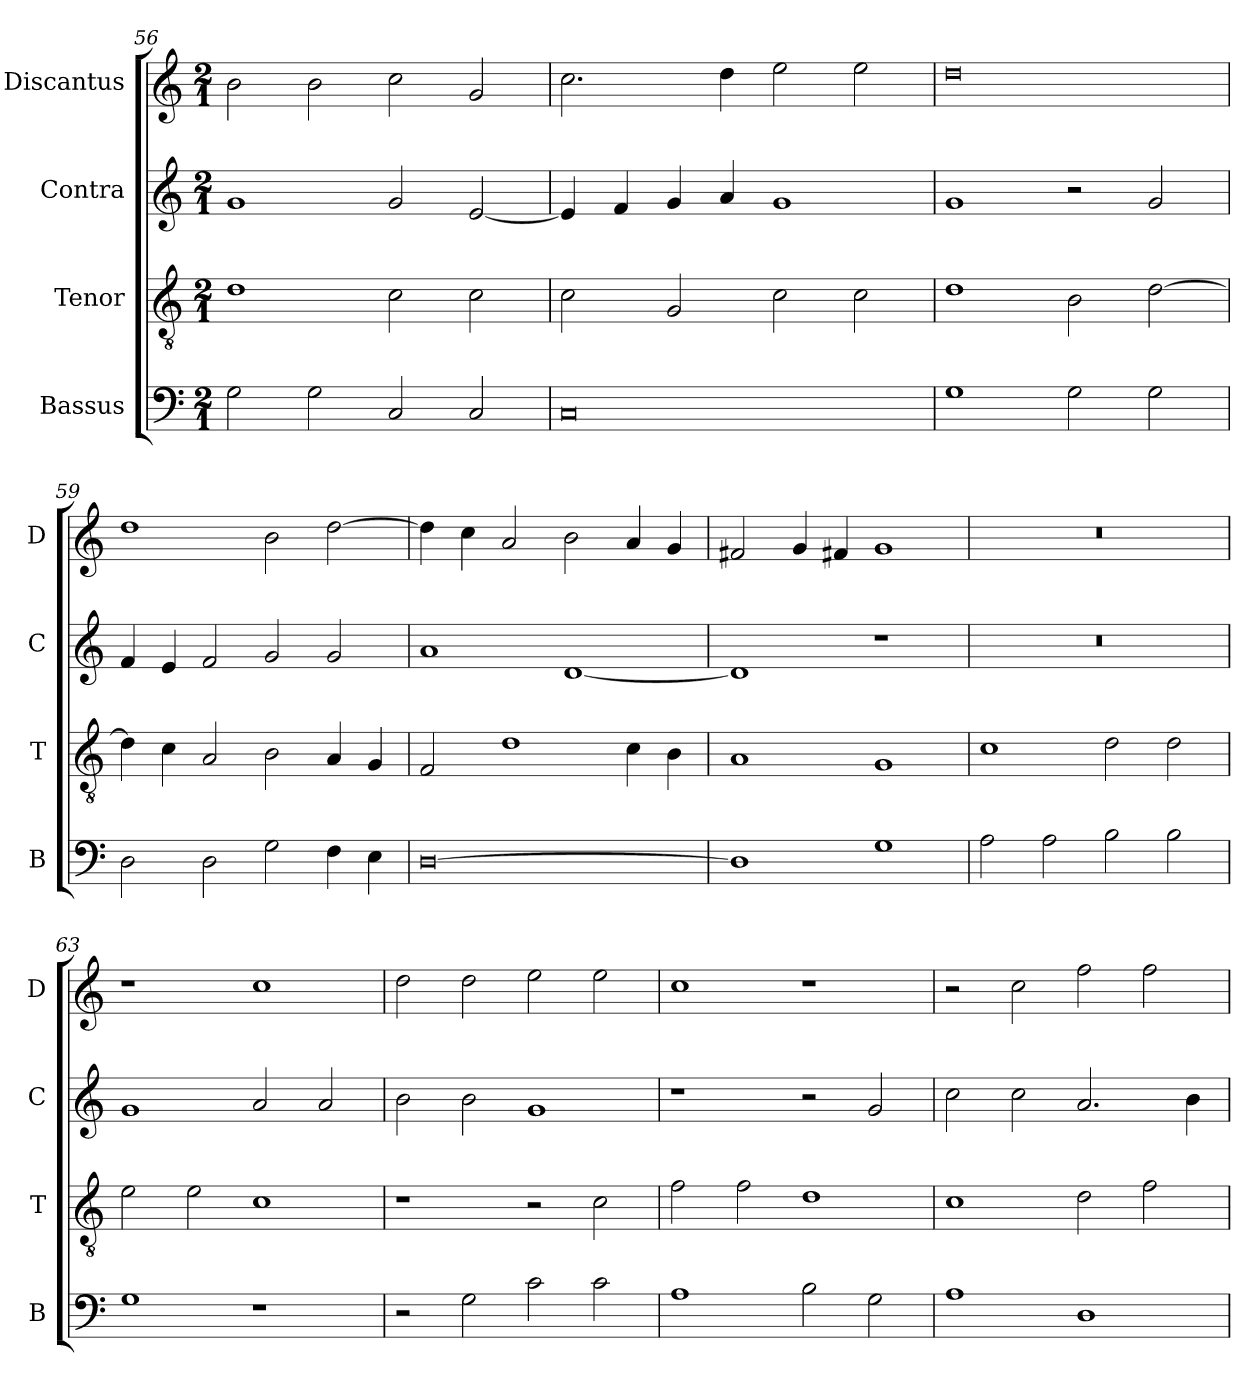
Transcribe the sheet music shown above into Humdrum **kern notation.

**kern	**kern	**kern	**kern
*part4	*part3	*part2	*part1
*staff4	*staff3	*staff2	*staff1
*I"Bassus	*I"Tenor	*I"Contra	*I"Discantus
*I'B	*I'T	*I'C	*I'D
*clefF4	*clefGv2	*clefG2	*clefG2
*k[]	*k[]	*k[]	*k[]
*M2/1	*M2/1	*M2/1	*M2/1
=56	=56	=56	=56
2G\	1d	1g	2b\
2G\	.	.	2b\
2C/	2c\	2g/	2cc\
2C/	2c\	[2e/	2g/
=57	=57	=57	=57
0C	2c\	4e/]	2.cc\
.	.	4f/	.
.	2G/	4g/	.
.	.	4a/	4dd\
.	2c\	1g	2ee\
.	2c\	.	2ee\
=58	=58	=58	=58
1G	1d	1g	0dd
2G\	2B\	2r	.
2G\	[2d\	2g/	.
=59	=59	=59	=59
2D\	4d\]	4f/	1dd
.	4c\	4e/	.
2D\	2A/	2f/	.
2G\	2B\	2g/	2b\
4F\	4A/	2g/	[2dd\
4E\	4G/	.	.
=60	=60	=60	=60
[0D	2F/	1a	4dd\]
.	.	.	4cc\
.	1d	.	2a/
.	.	[1d	2b\
.	4c\	.	4a/
.	4B\	.	4g/
=61	=61	=61	=61
1D]	1A	1d]	2f#X/
.	.	.	4g/
.	.	.	4f#X/
1G	1G	1r	1g
=62	=62	=62	=62
2A\	1c	0r	0r
2A\	.	.	.
2B\	2d\	.	.
2B\	2d\	.	.
=63	=63	=63	=63
1G	2e\	1g	1r
.	2e\	.	.
1r	1c	2a/	1cc
.	.	2a/	.
=64	=64	=64	=64
2r	1r	2b\	2dd\
2G\	.	2b\	2dd\
2c\	2r	1g	2ee\
2c\	2c\	.	2ee\
=65	=65	=65	=65
1A	2f\	1r	1cc
.	2f\	.	.
2B\	1d	2r	1r
2G\	.	2g/	.
=66	=66	=66	=66
1A	1c	2cc\	2r
.	.	2cc\	2cc\
1D	2d\	2.a/	2ff\
.	2f\	.	2ff\
.	.	4b\	.
=	=	=	=
*-	*-	*-	*-
